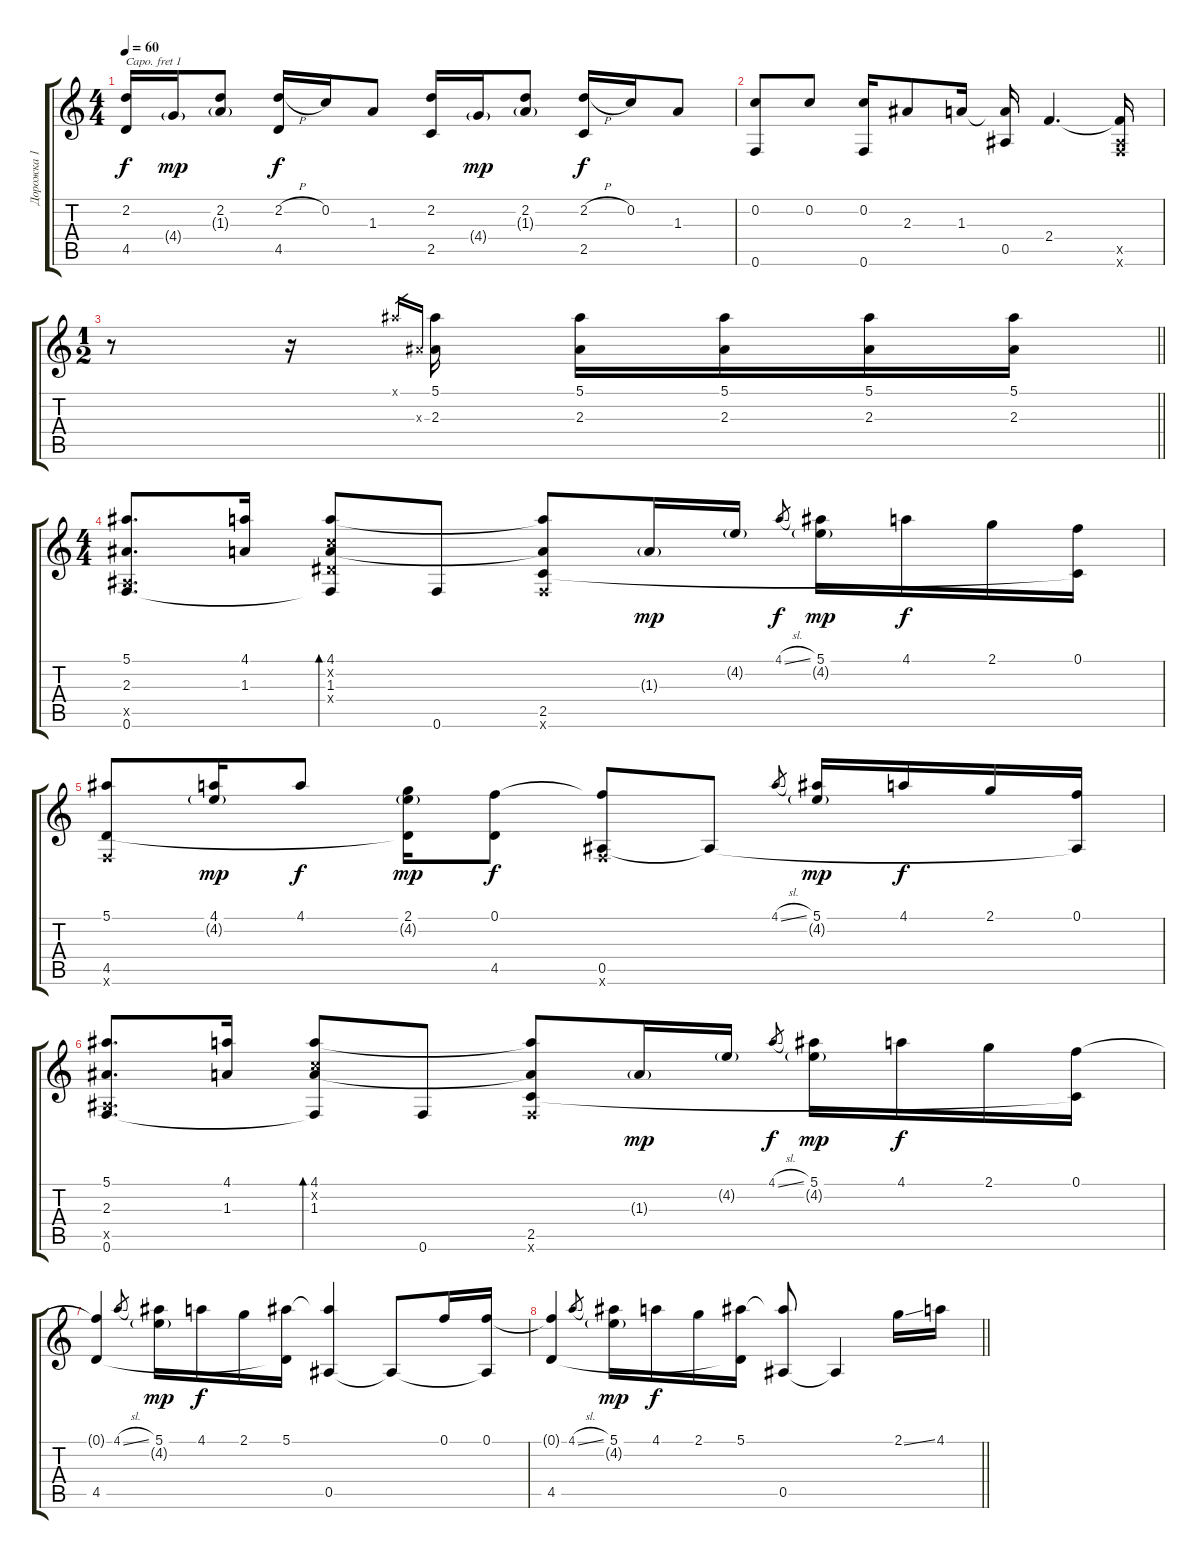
\track ("Дорожка 1" "Дорожка 1") {instrument acousticguitarsteel}
\staff {score tabs}
\capo 1
\tuning (E4 B3 G3 D3 A2 E2) {hide}
\ts (4 4)
\tempo 60
\clef g2
\ks c
(2.2 4.5).16{dy f} 4.4{g}.16{dy mp} (2.2 1.3{g}).8 (2.2{h} 4.5).16{dy f} 0.2.16 1.3.8 (2.2 2.5).16 4.4{g}.16{dy mp} (2.2 1.3{g}).8 (2.2{h} 2.5).16{dy f} 0.2.16 1.3.8 |
(0.2 0.6).8 0.2.8 (0.2 0.6).16 2.3.8 1.3.16 (1.3{t} 0.5).16 2.4.4{d} (2.4{t} 0.5{x} 0.6{x}).16 |
\ts (1 2)
\barLineRight lightlight
r.8 r.16 5.1{x}.16{gr} 2.3{x}.16{gr} (5.1 2.3).16 (5.1 2.3).16 (5.1 2.3).16 (5.1 2.3).16 (5.1 2.3).16 |
\ts (4 4)
\section ("" "")
(5.1 2.3 0.5{x} 0.6).8{d} (4.1 1.3).16 (4.1 0.2{x} 1.3 0.4{x} 0.6{t}).8{bd 60} 0.6.8 (4.1{t} 1.3{t} 2.5 0.6{x}).8 1.3{g}.16{dy mp} 4.2{g}.16 4.1{sl}.8{gr dy f} (5.1 4.2{g}).16{dy mp} 4.1.16{dy f} 2.1.16 (0.1 2.5{t}).16 |
(5.1 4.5 0.6{x}).8 (4.1 4.2{g}).16{dy mp} 4.1.8{dy f} (2.1 4.2{g} 4.5{t}).16{dy mp} (0.1 4.5).8{dy f} (0.1{t} 0.5 0.6{x}).8 0.5{t}.8 4.1{sl}.8{gr} (5.1 4.2{g}).16{dy mp} 4.1.16{dy f} 2.1.16 (0.1 0.5{t}).16 |
(5.1 2.3 0.5{x} 0.6).8{d} (4.1 1.3).16 (4.1 0.2{x} 1.3 0.6{t}).8{bd 60} 0.6.8 (4.1{t} 1.3{t} 2.5 0.6{x}).8 1.3{g}.16{dy mp} 4.2{g}.16 4.1{sl}.8{gr dy f} (5.1 4.2{g}).16{dy mp} 4.1.16{dy f} 2.1.16 (0.1 2.5{t}).16 |
(0.1{t} 4.5).4 4.1{sl}.8{gr} (5.1 4.2{g}).16{dy mp} 4.1.16{dy f} 2.1.16 (5.1 4.5{t}).16 (5.1{t} 0.5).4 0.5{t}.8 0.1.16 (0.1 0.5{t}).16 |
\barLineRight lightlight
(0.1{t} 4.5).4 4.1{sl}.8{gr} (5.1 4.2{g}).16{dy mp} 4.1.16{dy f} 2.1.16 (5.1 4.5{t}).16 (5.1{t} 0.5).8 0.5{t}.4 2.1{ss}.16 4.1.16
